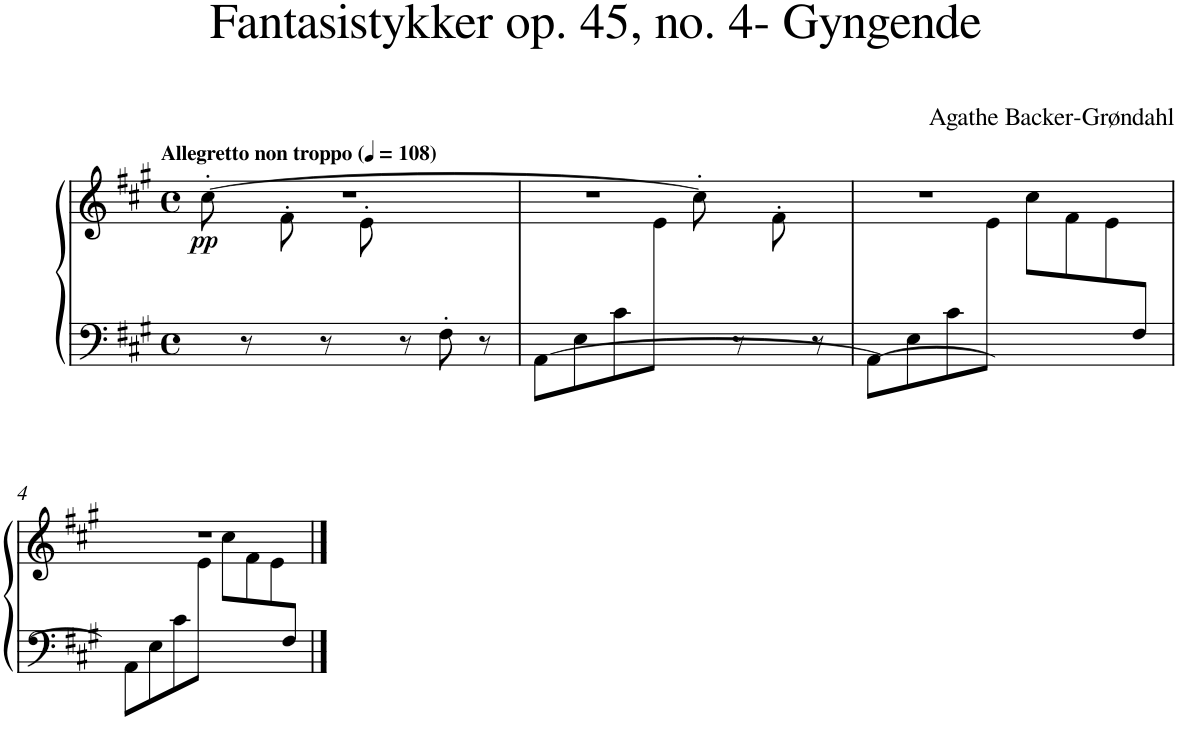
**kern	**kern	**dynam
*part1	*part1	*part1
*staff2	*staff1	*staff1/2
*I"Piano	*	*
*I'Pno.	*	*
*clefF4	*clefG2	*
*k[f#c#g#]	*k[f#c#g#]	*
*M4/4	*M4/4	*
*met(c)	*met(c)	*
*MM108	*MM108	*
=1	=1	=1
*	*^	*
!	!LO:TX:a:B:t=Allegretto non troppo	!	!
!	!	!	!LO:DY:a=2
8ryy	1r	[8cc#'\	pp
8r	.	8ryy	.
8ryy	.	8f#'\	.
8r	.	8ryy	.
8ryy	.	8e'\	.
8r	.	4.ryy	.
8F#'\	.	.	.
8r	.	.	.
=2	=2	=2	=2
8AA\L	1r	4.ryy	.
8E\	.	.	.
8c#\	.	.	.
4ryy	.	8e\J	.
.	.	8cc#'\_	.
8r	.	8ryy	.
8ryy	.	8f#'\	.
8r	.	8ryy	.
=3	=3	=3	=3
8AA\L	1r	4.ryy	.
8E\	.	.	.
8c#\	.	.	.
2ryy	.	[8e\J	.
.	.	8cc#\L]	.
.	.	8f#\	.
.	.	8e\]	.
8F#/J	.	8ryy	.
!!LO:LB:g=z	!!
=4	=4	=4	=4
8AA\L	1r	4.ryy	.
8E\	.	.	.
8c#\	.	.	.
2ryy	.	[8e\J	.
.	.	8cc#\L	.
.	.	8f#\	.
.	.	8e\]	.
8F#/J	.	8ryy	.
*	*v	*v	*
==	==	==
*-	*-	*-
